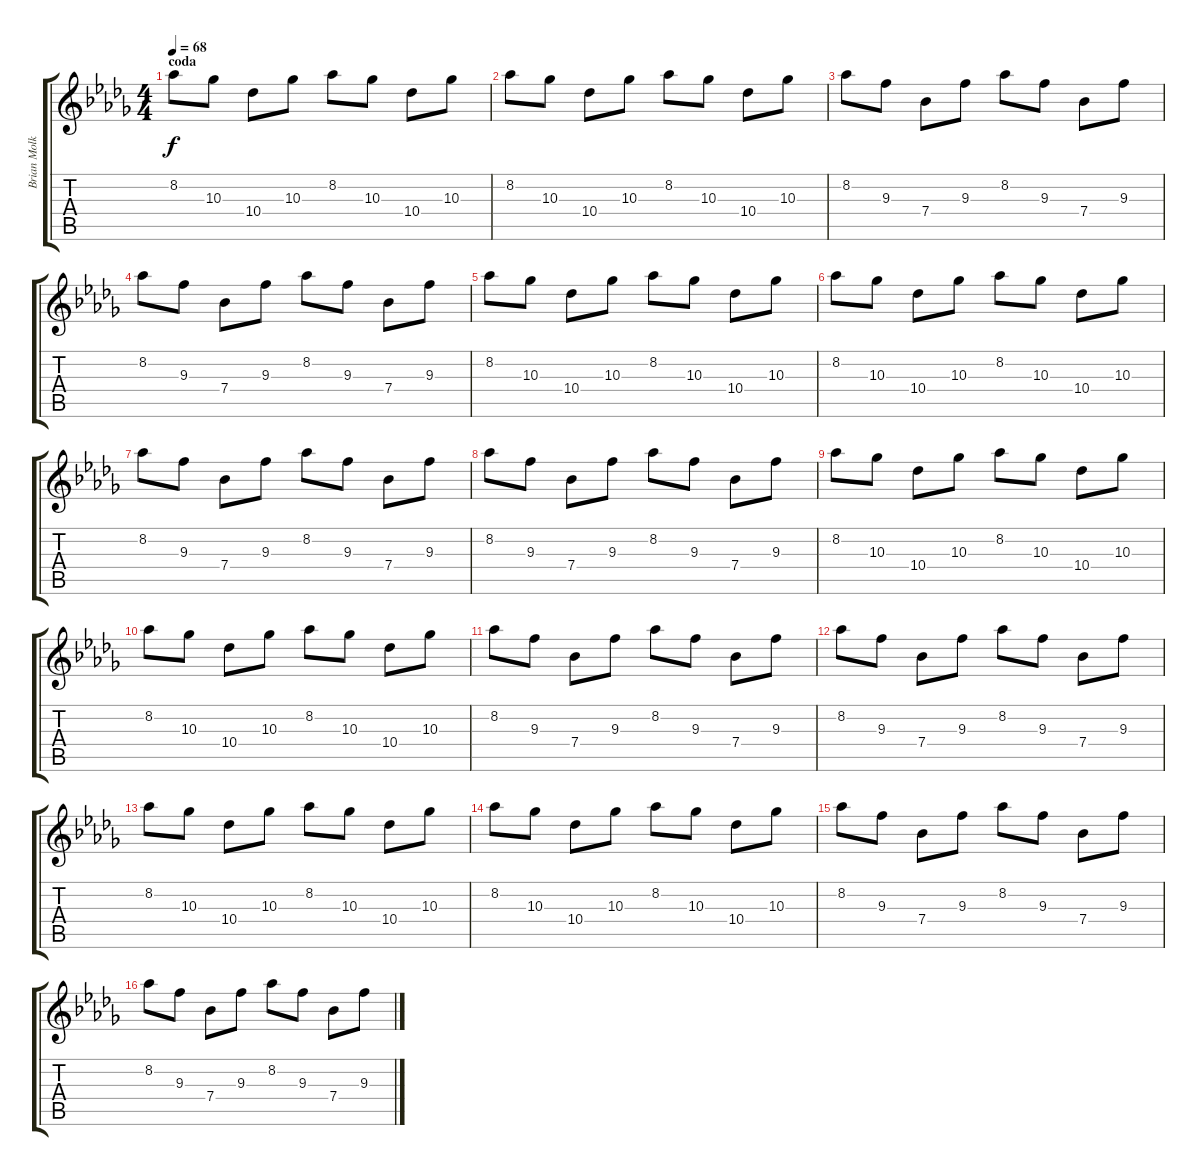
\track ("Brian Molko (FA#D#G#CC)" "Brian Molk") {instrument electricguitarclean}
\staff {score tabs}
\tuning (C4 C4 Ab3 Eb3 Bb2 F2) {hide}
\ts (4 4)
\section ("" "coda")
\tempo 68
\clef g2
\ks bbminor
8.2.8{dy f} 10.3.8 10.4.8 10.3.8 8.2.8 10.3.8 10.4.8 10.3.8 |
8.2.8 10.3.8 10.4.8 10.3.8 8.2.8 10.3.8 10.4.8 10.3.8 |
8.2.8 9.3.8 7.4.8 9.3.8 8.2.8 9.3.8 7.4.8 9.3.8 |
8.2.8 9.3.8 7.4.8 9.3.8 8.2.8 9.3.8 7.4.8 9.3.8 |
8.2.8 10.3.8 10.4.8 10.3.8 8.2.8 10.3.8 10.4.8 10.3.8 |
8.2.8 10.3.8 10.4.8 10.3.8 8.2.8 10.3.8 10.4.8 10.3.8 |
8.2.8 9.3.8 7.4.8 9.3.8 8.2.8 9.3.8 7.4.8 9.3.8 |
8.2.8 9.3.8 7.4.8 9.3.8 8.2.8 9.3.8 7.4.8 9.3.8 |
8.2.8 10.3.8 10.4.8 10.3.8 8.2.8 10.3.8 10.4.8 10.3.8 |
8.2.8 10.3.8 10.4.8 10.3.8 8.2.8 10.3.8 10.4.8 10.3.8 |
8.2.8 9.3.8 7.4.8 9.3.8 8.2.8 9.3.8 7.4.8 9.3.8 |
8.2.8 9.3.8 7.4.8 9.3.8 8.2.8 9.3.8 7.4.8 9.3.8 |
8.2.8 10.3.8 10.4.8 10.3.8 8.2.8 10.3.8 10.4.8 10.3.8 |
8.2.8 10.3.8 10.4.8 10.3.8 8.2.8 10.3.8 10.4.8 10.3.8 |
8.2.8 9.3.8 7.4.8 9.3.8 8.2.8 9.3.8 7.4.8 9.3.8 |
8.2.8 9.3.8 7.4.8 9.3.8 8.2.8 9.3.8 7.4.8 9.3.8
